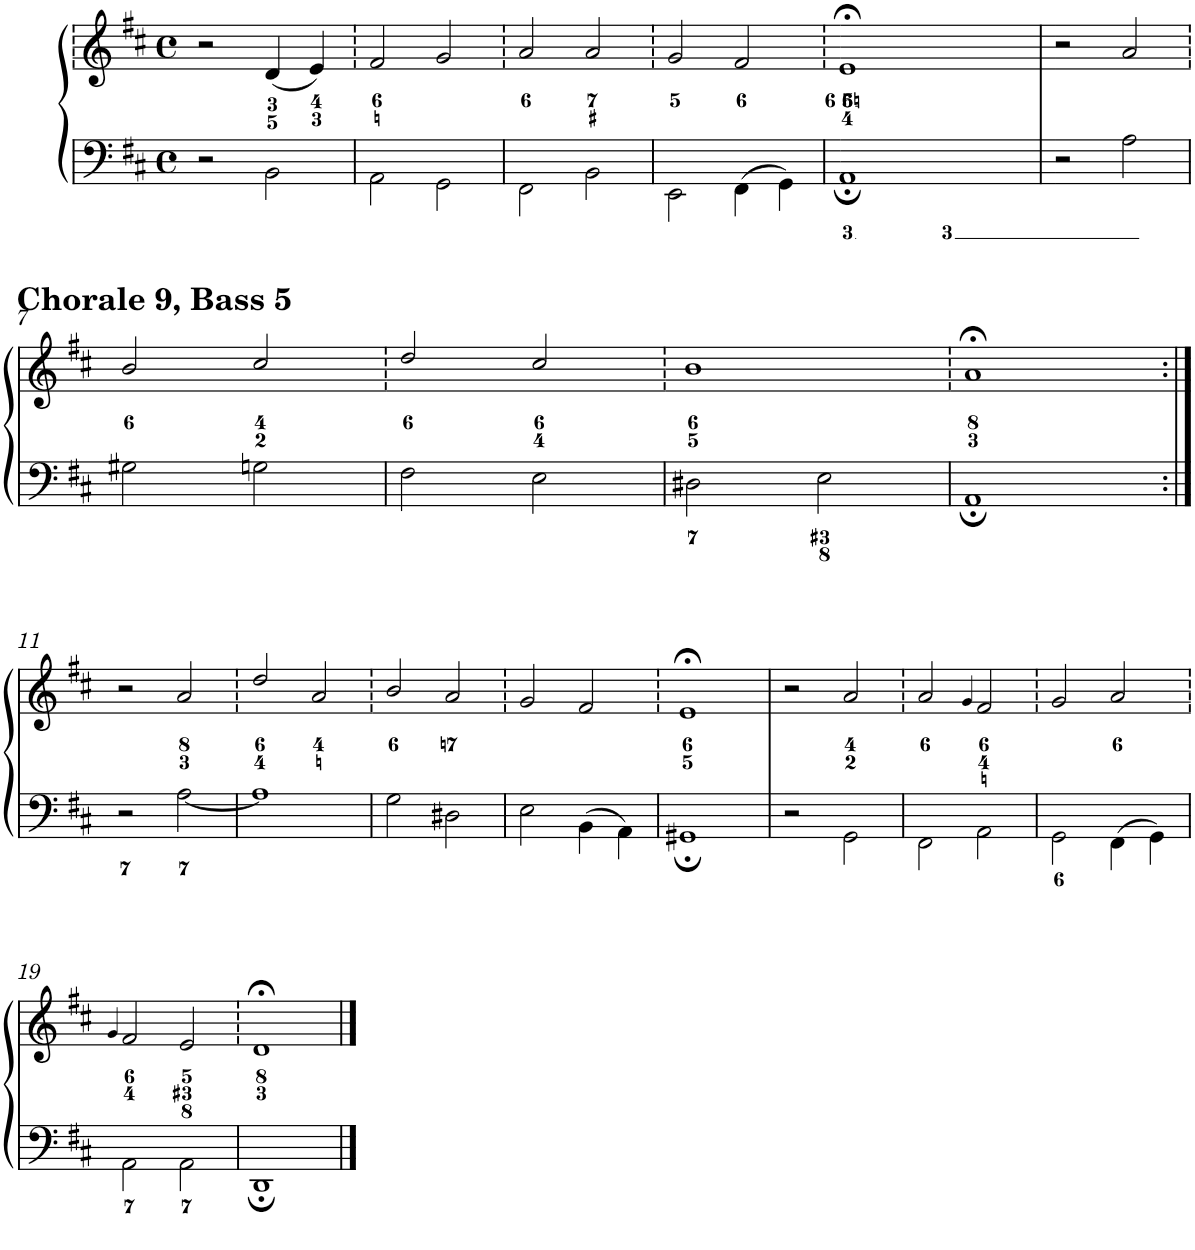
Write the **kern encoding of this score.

**kern	**kern
*part1	*part1
*staff2	*staff1
*I"Piano	*
*I'Pno.	*
*clefF4	*clefG2
*k[f#c#]	*k[f#c#]
*D:	*D:
*M4/4	*M4/4
*met(c)	*met(c)
=1	=1
2r	2r
2BB\	(4d/
.	4e/)
=2	=2
2AA\	2f#/
2GG\	2g/
=3	=3
2FF#\	2a/
2BB\	2a/
=4	=4
2EE\	2g/
4FF#\	2f#/
4GG\	.
=5	=5
1AA;	1e;<
=6	=6
2r	2r
2A\	2a/
!!LO:LB:g=z
=7	=7
2G#X\	2b/
2Gn\	2cc#/
=8	=8
2F#\	2dd/
2E\	2cc#/
=9	=9
2D#X\	1b
2E\	.
=10	=10
1AA;	1a;<
!!LO:LB:g=z
=11:|!	=11:|!
2r	2r
[<2A\	2a/
=12	=12
1A]	2dd/
.	2a/
=13	=13
2G\	2b/
2D#X\	2a/
=14	=14
2E\	2g/
4BB\	2f#/
4AA\	.
=15	=15
1GG#X;	1e;<
=16	=16
2r	2r
2GG\	2a/
=17	=17
2FF#\	2a/
.	4qg/
2AA\	2f#/
=18	=18
2GG\	2g/
4FF#\	2a/
4GG\	.
!!LO:LB:g=z
=19	=19
.	4qg/
2AA\	2f#/
2AA\	2e/
=20	=20
1DD;	1d;<
==	==
*-	*-
